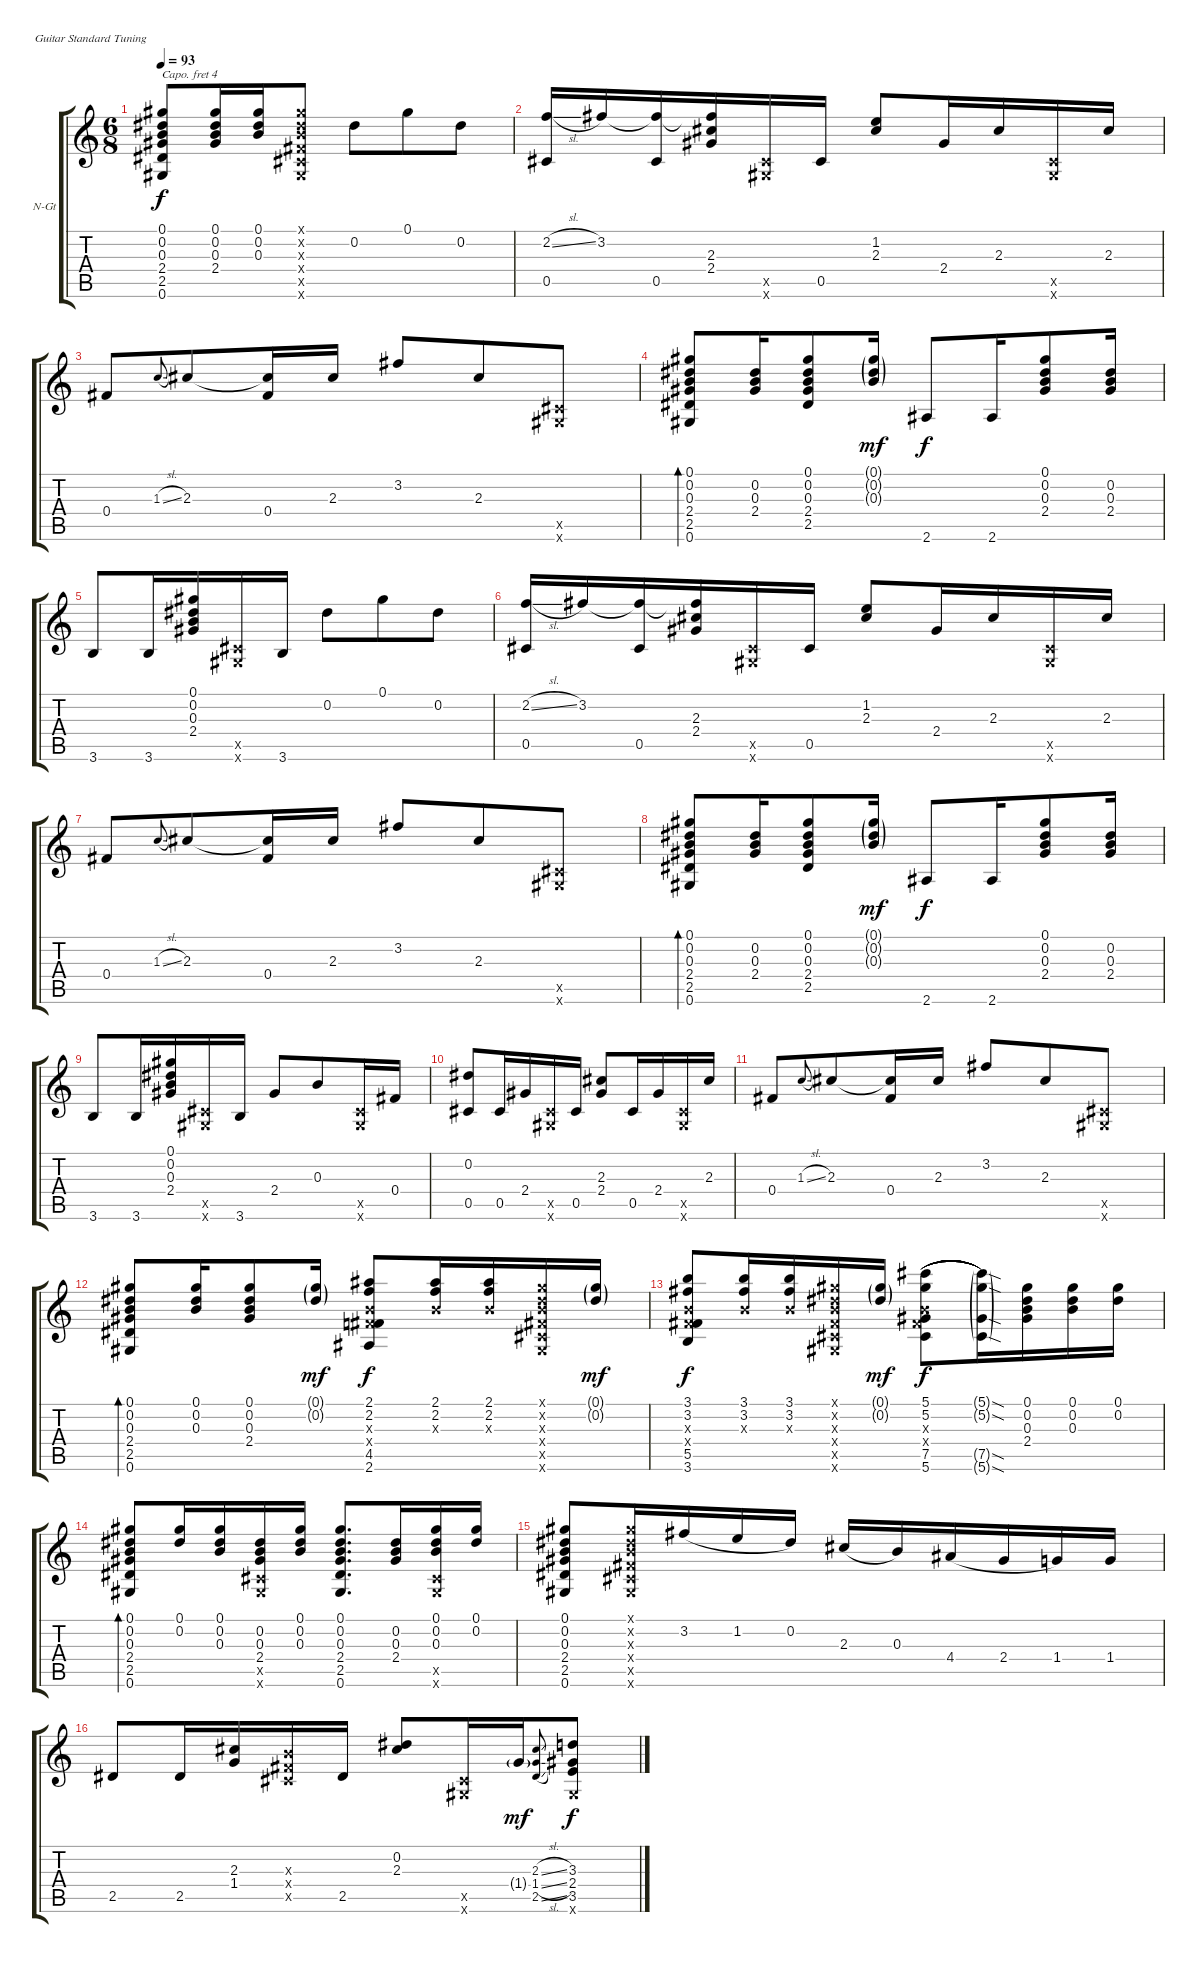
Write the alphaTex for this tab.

\defaultSystemsLayout 4
\bracketExtendMode groupsimilarinstruments
\firstSystemTrackNameOrientation horizontal
\otherSystemsTrackNameOrientation horizontal
\track ("Phantom of Opera (Capo. fret 4)" "N-Gt") {instrument acousticguitarnylon}
\staff {score tabs}
\capo 4
\tuning (E4 B3 G3 D3 A2 E2)
\ts (6 8)
\tempo 93
\clef g2
\ks c
(0.1 0.2 0.3 2.4 2.5 0.6).8{dy f} (2.4 0.3 0.2 0.1).16 (0.1 0.2 0.3).16 (0.1{x} 0.2{x} 0.3{x} 0.4{x} 0.5{x} 0.6{x}).8 0.2.8 0.1.8 0.2.8 |
(2.2{sl} 0.5).16 3.2.16 (0.5 3.2{t}).16 (2.3 2.4 3.2{t}).16 (0.5{x} 0.6{x}).16 0.5.16 (1.2 2.3).8 2.4.16 2.3.16 (0.5{x} 0.6{x}).16 2.3.16 |
0.4.8 1.3{sl}.8{gr onbeat} 2.3.8 (2.3{t} 0.4).16 2.3.16 3.2.8 2.3.8 (0.5{x} 0.6{x}).8 |
(2.5 0.6 2.4 0.3 0.2 0.1).8{bd 119} (0.3 0.2 2.4).16 (2.5 2.4 0.3 0.2 0.1).8 (0.1{g} 0.2{g} 0.3{g}).16{dy mf} 2.6.8{dy f} 2.6.16 (2.4 0.3 0.2 0.1).8 (0.2 0.3 2.4).16 |
3.6.8 3.6.16 (2.4 0.3 0.2 0.1).16 (0.5{x} 0.6{x}).16 3.6.16 0.2.8 0.1.8 0.2.8 |
(2.2{sl} 0.5).16 3.2.16 (0.5 3.2{t}).16 (2.3 2.4 3.2{t}).16 (0.5{x} 0.6{x}).16 0.5.16 (1.2 2.3).8 2.4.16 2.3.16 (0.5{x} 0.6{x}).16 2.3.16 |
0.4.8 1.3{sl}.8{gr onbeat} 2.3.8 (2.3{t} 0.4).16 2.3.16 3.2.8 2.3.8 (0.5{x} 0.6{x}).8 |
(0.1 0.2 0.3 2.4 2.5 0.6).8{bd 114} (2.4 0.3 0.2).16 (0.1 0.2 0.3 2.4 2.5).8 (0.1{g} 0.2{g} 0.3{g}).16{dy mf} 2.6.8{dy f} 2.6.16 (2.4 0.3 0.2 0.1).8 (0.2 0.3 2.4).16 |
3.6.8 3.6.16 (2.4 0.3 0.2 0.1).16 (0.5{x} 0.6{x}).16 3.6.16 2.4.8 0.3.8 (0.5{x} 0.6{x}).16 0.4.16 |
(0.2 0.5).8 0.5.16 2.4.16 (0.5{x} 0.6{x}).16 0.5.16 (2.4 2.3).8 0.5.16 2.4.16 (0.5{x} 0.6{x}).16 2.3.16 |
0.4.8 1.3{sl}.8{gr onbeat} 2.3.8 (0.4 2.3{t}).16 2.3.16 3.2.8 2.3.8 (0.5{x} 0.6{x}).8 |
(0.1 0.2 0.3 2.4 2.5 0.6).8{bd 118} (0.1 0.2 0.3).16 (2.4 0.3 0.2 0.1).8 (0.1{g} 0.2{g}).16{dy mf} (2.1 2.2 0.3{x} 0.4{x} 4.5 2.6).8{dy f} (2.1 2.2 0.3{x}).16 (2.1 2.2 0.3{x}).16 (0.1{x} 0.2{x} 0.3{x} 0.4{x} 0.5{x} 0.6{x}).16 (0.2{g} 0.1{g}).16{dy mf} |
(3.1 3.2 0.3{x} 0.4{x} 5.5 3.6).8{dy f} (3.1 3.2 0.3{x}).16 (3.1 3.2 0.3{x}).16 (0.1{x} 0.2{x} 0.3{x} 0.4{x} 0.5{x} 0.6{x}).16 (0.1{g} 0.2{g}).16{dy mf} (5.1 5.2 0.3{x} 0.4{x} 7.5 5.6).8{dy f legatoorigin} (5.1{sod g} 5.2{sod g} 7.5{sod g} 5.6{sod g}).16 (0.1 0.2 0.3 2.4).16 (0.3 0.2 0.1).16 (0.1 0.2).16 |
(0.1 0.2 0.3 2.4 2.5 0.6).8{bd 117} (0.1 0.2).16 (0.1 0.2 0.3).16 (0.2 0.3 2.4 0.5{x} 0.6{x}).16 (0.3 0.2 0.1).16 (0.1 0.2 0.3 2.4 2.5 0.6).8{d} (2.4 0.3 0.2).16 (0.1 0.2 0.3 0.5{x} 0.6{x}).16 (0.2 0.1).16 |
(0.1 0.2 0.3 2.4 2.5 0.6).8 (0.6{x} 0.5{x} 0.4{x} 0.3{x} 0.2{x} 0.1{x}).16 3.2.16{legatoorigin} 1.2.16{legatoorigin} 0.2.16 2.3.16{legatoorigin} 0.3.16 4.4.16{legatoorigin} 2.4.16{legatoorigin} 1.4.16 1.4.16 |
2.5.8 2.5.16 (1.4 2.3).16 (0.3{x} 0.4{x} 0.5{x}).16 2.5.16 (2.3 0.2).8 (0.5{x} 0.6{x}).16 1.4{g}.16{dy mf} (2.3{sl} 1.4{sl} 2.5{sl}).8{gr onbeat} (3.3 2.4 3.5 0.6{x}).8{dy f}
